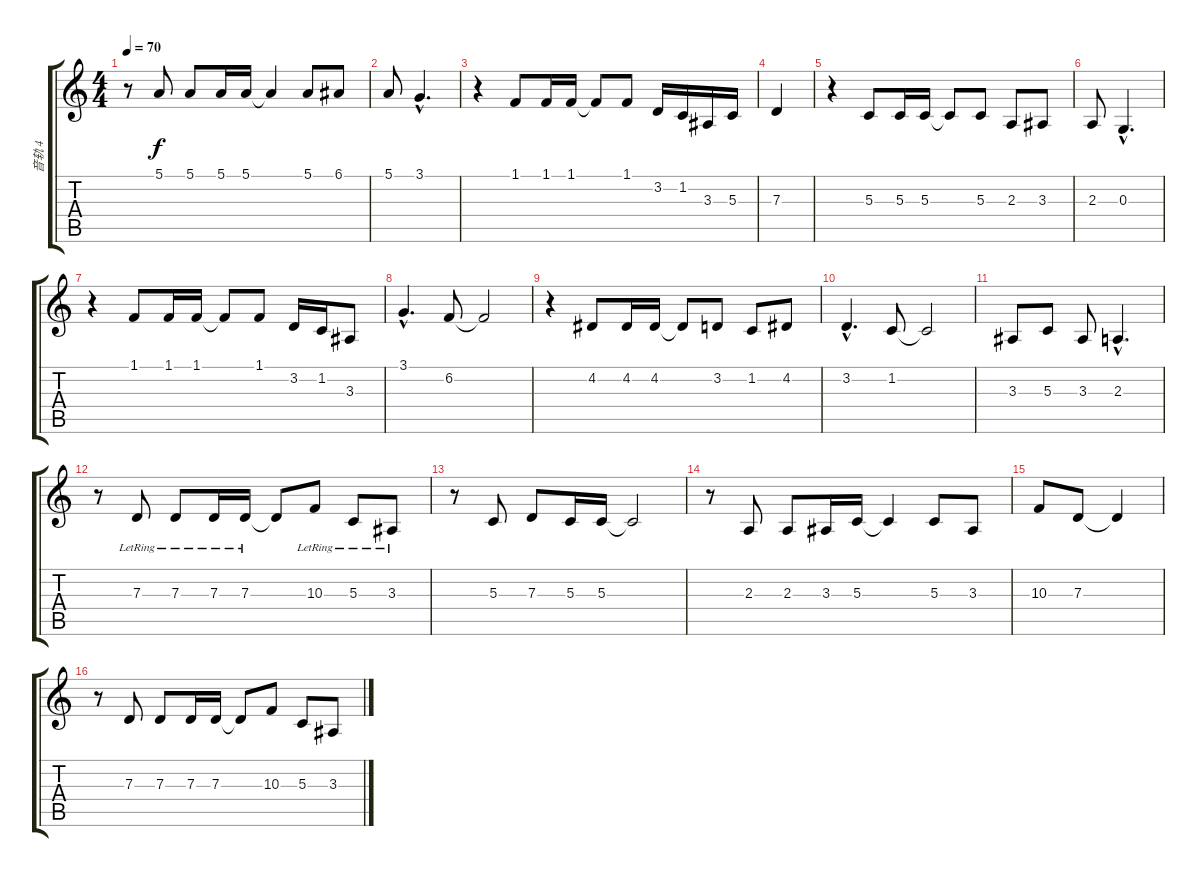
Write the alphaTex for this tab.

\track ("音轨 4" "音轨 4") {instrument baritonesax}
\staff {score tabs}
\tuning (E4 B3 G3 D3 A2 E2) {hide}
\ts (4 4)
\tempo 70
\clef g2
\ks c
r.8{dy f} 5.1.8 5.1.8 5.1.16 5.1.16 5.1{t}.4 5.1.8 6.1.8 |
5.1.8 3.1{hac}.4{d} |
r.4 1.1.8 1.1.16 1.1.16 1.1{t}.8 1.1.8 3.2.16 1.2.16 3.3.16 5.3.16 |
7.3.4 |
r.4 5.3.8 5.3.16 5.3.16 5.3{t}.8 5.3.8 2.3.8 3.3.8 |
2.3.8 0.3{hac}.4{d} |
r.4 1.1.8 1.1.16 1.1.16 1.1{t}.8 1.1.8 3.2.16 1.2.16 3.3.8 |
3.1{hac}.4{d} 6.2.8 6.2{t}.2 |
r.4 4.2.8 4.2.16 4.2.16 4.2{t}.8 3.2.8 1.2.8 4.2.8 |
3.2{hac}.4{d} 1.2.8 1.2{t}.2 |
3.3.8 5.3.8 3.3.8 2.3{hac}.4{d} |
r.8{instrument acousticguitarsteel} 7.3{lr}.8 7.3{lr}.8 7.3{lr}.16 7.3{lr}.16 7.3{t}.8 10.3{lr}.8 5.3{lr}.8 3.3{lr}.8 |
r.8 5.3.8 7.3.8 5.3.16 5.3.16 5.3{t}.2 |
r.8 2.3.8 2.3.8 3.3.16 5.3.16 5.3{t}.4 5.3.8 3.3.8 |
10.3.8 7.3.8 7.3{t}.4 |
r.8 7.3.8 7.3.8 7.3.16 7.3.16 7.3{t}.8 10.3.8 5.3.8 3.3.8
